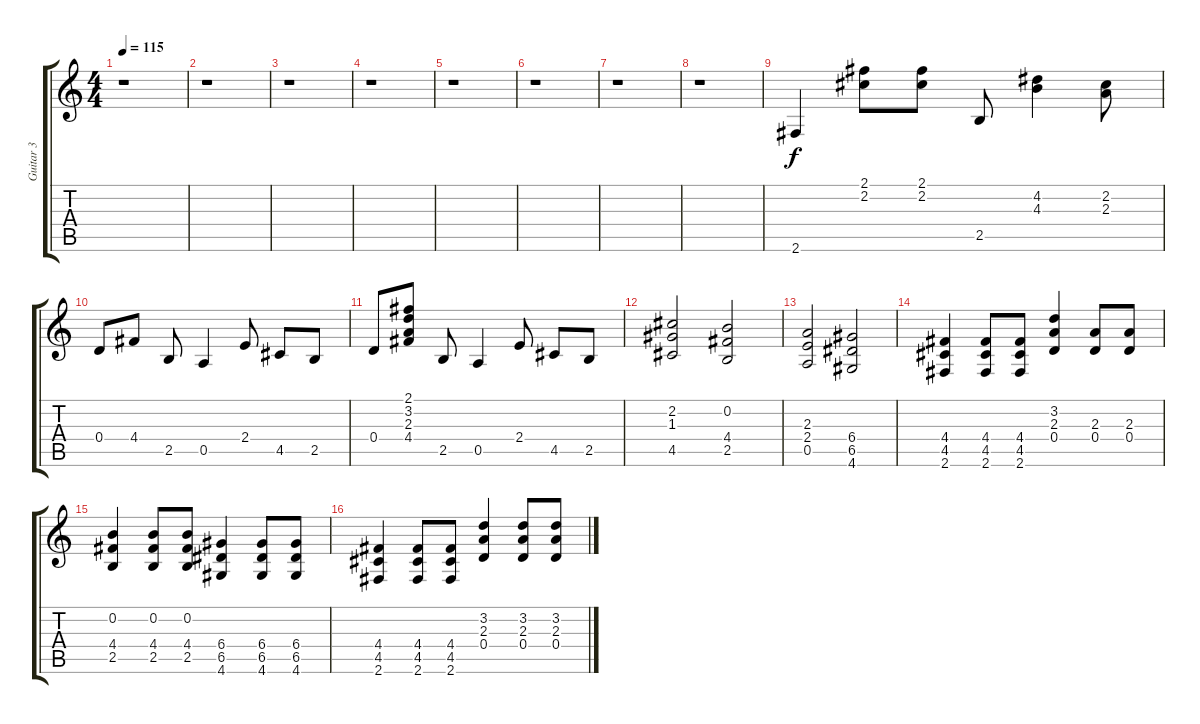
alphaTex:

\track ("Guitar 3" "Guitar 3") {instrument distortionguitar}
\staff {score tabs}
\tuning (E4 B3 G3 D3 A2 E2) {hide}
\ts (4 4)
\tempo 115
\clef g2
\ks c
r.1{dy f} |
r.1 |
r.1 |
r.1 |
r.1 |
r.1 |
r.1 |
r.1 |
2.6.4 (2.1 2.2).8 (2.1 2.2).8 2.5.8 (4.2 4.3).4 (2.2 2.3).8 |
0.4.8 4.4.8 2.5.8 0.5.4 2.4.8 4.5.8 2.5.8 |
0.4.8 (2.1 3.2 2.3 4.4).8 2.5.8 0.5.4 2.4.8 4.5.8 2.5.8 |
(2.2 1.3 4.5).2 (0.2 4.4 2.5).2 |
(2.3 2.4 0.5).2 (6.4 6.5 4.6).2 |
(4.4 4.5 2.6).4 (4.4 4.5 2.6).8 (4.4 4.5 2.6).8 (3.2 2.3 0.4).4 (2.3 0.4).8 (2.3 0.4).8 |
(0.2 4.4 2.5).4 (0.2 4.4 2.5).8 (0.2 4.4 2.5).8 (6.4 6.5 4.6).4 (6.4 6.5 4.6).8 (6.4 6.5 4.6).8 |
(4.4 4.5 2.6).4 (4.4 4.5 2.6).8 (4.4 4.5 2.6).8 (3.2 2.3 0.4).4 (3.2 2.3 0.4).8 (3.2 2.3 0.4).8
